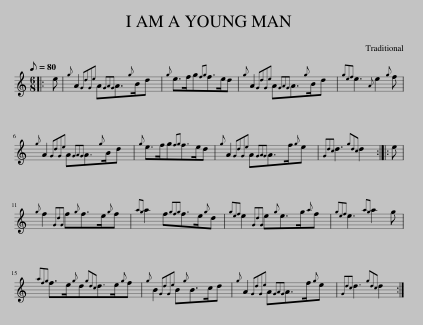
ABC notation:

X:1
L:1/8
Q:1/8=80
M:6/8
I:linebreak $
K:C
V:1 treble
V:1
|: e |{g} A2{GdGe} A{GAG}A3/2{g}B/d |{g} e>fg{fg}f>ed |{g} A2{GdGe} A{GAG}A3/2{g}B/d |{gef} e3{A} e2{g} f |$ %5
{g} A2{GdGe} A{GAG}A3/2{g}B/d |{g} e>fg{fg}f>ed |{g} A2{GdGe} A{GAG}A>f{g}e |{Gdc} d3{gdc} d2 :: e |$ %10
{g} f2{GdG} f{g}f>e{g}f |{ag} a2 f{gfg}f>e{g}d |{gef} e2{GdG} e{g}e>g{a}f |{gef} e3{ag} a2 g |${afg} f>e{g}d{gdc}d>e{g}f | %15
{g} B2{GdGe} B{g}B>cd |{g} A2{GdGe} A{GAG}A>f{g}e |{Gdc} d3{gdc} d2 :| %18
